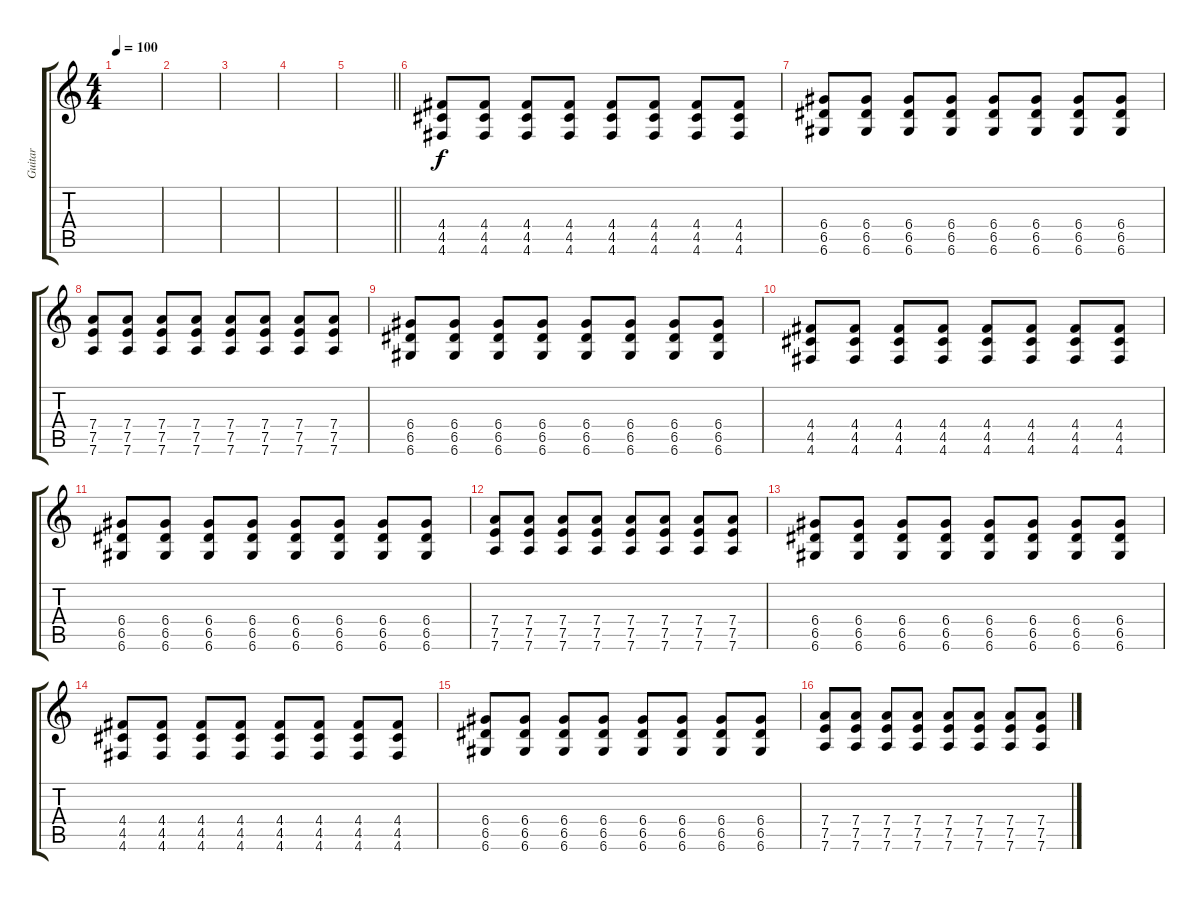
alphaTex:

\track ("Guitar" "Guitar") {instrument distortionguitar}
\staff {score tabs}
\tuning (E4 B3 G3 D3 A2 D2) {hide}
\ts (4 4)
\tempo 100
\clef g2
\ks aminor
|
|
|
|
\barLineRight lightlight
|
\section ("" "")
(4.4 4.5 4.6).8 (4.4 4.5 4.6).8 (4.4 4.5 4.6).8 (4.4 4.5 4.6).8 (4.4 4.5 4.6).8 (4.4 4.5 4.6).8 (4.4 4.5 4.6).8 (4.4 4.5 4.6).8 |
(6.4 6.5 6.6).8 (6.4 6.5 6.6).8 (6.4 6.5 6.6).8 (6.4 6.5 6.6).8 (6.4 6.5 6.6).8 (6.4 6.5 6.6).8 (6.4 6.5 6.6).8 (6.4 6.5 6.6).8 |
(7.4 7.5 7.6).8 (7.4 7.5 7.6).8 (7.4 7.5 7.6).8 (7.4 7.5 7.6).8 (7.4 7.5 7.6).8 (7.4 7.5 7.6).8 (7.4 7.5 7.6).8 (7.4 7.5 7.6).8 |
(6.4 6.5 6.6).8 (6.4 6.5 6.6).8 (6.4 6.5 6.6).8 (6.4 6.5 6.6).8 (6.4 6.5 6.6).8 (6.4 6.5 6.6).8 (6.4 6.5 6.6).8 (6.4 6.5 6.6).8 |
(4.4 4.5 4.6).8 (4.4 4.5 4.6).8 (4.4 4.5 4.6).8 (4.4 4.5 4.6).8 (4.4 4.5 4.6).8 (4.4 4.5 4.6).8 (4.4 4.5 4.6).8 (4.4 4.5 4.6).8 |
(6.4 6.5 6.6).8 (6.4 6.5 6.6).8 (6.4 6.5 6.6).8 (6.4 6.5 6.6).8 (6.4 6.5 6.6).8 (6.4 6.5 6.6).8 (6.4 6.5 6.6).8 (6.4 6.5 6.6).8 |
(7.4 7.5 7.6).8 (7.4 7.5 7.6).8 (7.4 7.5 7.6).8 (7.4 7.5 7.6).8 (7.4 7.5 7.6).8 (7.4 7.5 7.6).8 (7.4 7.5 7.6).8 (7.4 7.5 7.6).8 |
(6.4 6.5 6.6).8 (6.4 6.5 6.6).8 (6.4 6.5 6.6).8 (6.4 6.5 6.6).8 (6.4 6.5 6.6).8 (6.4 6.5 6.6).8 (6.4 6.5 6.6).8 (6.4 6.5 6.6).8 |
(4.4 4.5 4.6).8 (4.4 4.5 4.6).8 (4.4 4.5 4.6).8 (4.4 4.5 4.6).8 (4.4 4.5 4.6).8 (4.4 4.5 4.6).8 (4.4 4.5 4.6).8 (4.4 4.5 4.6).8 |
(6.4 6.5 6.6).8 (6.4 6.5 6.6).8 (6.4 6.5 6.6).8 (6.4 6.5 6.6).8 (6.4 6.5 6.6).8 (6.4 6.5 6.6).8 (6.4 6.5 6.6).8 (6.4 6.5 6.6).8 |
(7.4 7.5 7.6).8 (7.4 7.5 7.6).8 (7.4 7.5 7.6).8 (7.4 7.5 7.6).8 (7.4 7.5 7.6).8 (7.4 7.5 7.6).8 (7.4 7.5 7.6).8 (7.4 7.5 7.6).8
